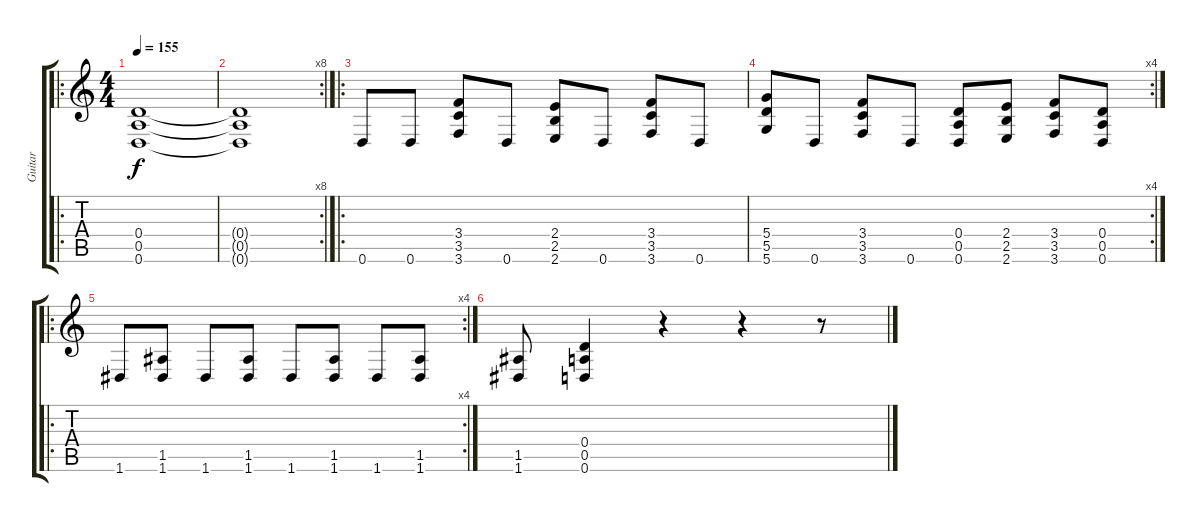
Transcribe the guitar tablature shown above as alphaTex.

\track ("Guitar" "Guitar") {instrument distortionguitar}
\staff {score tabs}
\tuning (E4 B3 G3 D3 A2 D2) {hide}
\ro
\ts (4 4)
\tempo 155
\clef g2
\ks c
(0.4{t} 0.5{t} 0.6{t}).1{dy f} |
\rc 8
(0.4{t} 0.5{t} 0.6{t}).1 |
\ro
0.6.8 0.6.8 (3.4 3.5 3.6).8 0.6.8 (2.4 2.5 2.6).8 0.6.8 (3.4 3.5 3.6).8 0.6.8 |
\rc 4
(5.4 5.5 5.6).8 0.6.8 (3.4 3.5 3.6).8 0.6.8 (0.4 0.5 0.6).8 (2.4 2.5 2.6).8 (3.4 3.5 3.6).8 (0.4 0.5 0.6).8 |
\ro
\rc 4
1.6.8 (1.5 1.6).8 1.6.8 (1.5 1.6).8 1.6.8 (1.5 1.6).8 1.6.8 (1.5 1.6).8 |
(1.5 1.6).8 (0.4 0.5 0.6).4 r.4 r.4 r.8
